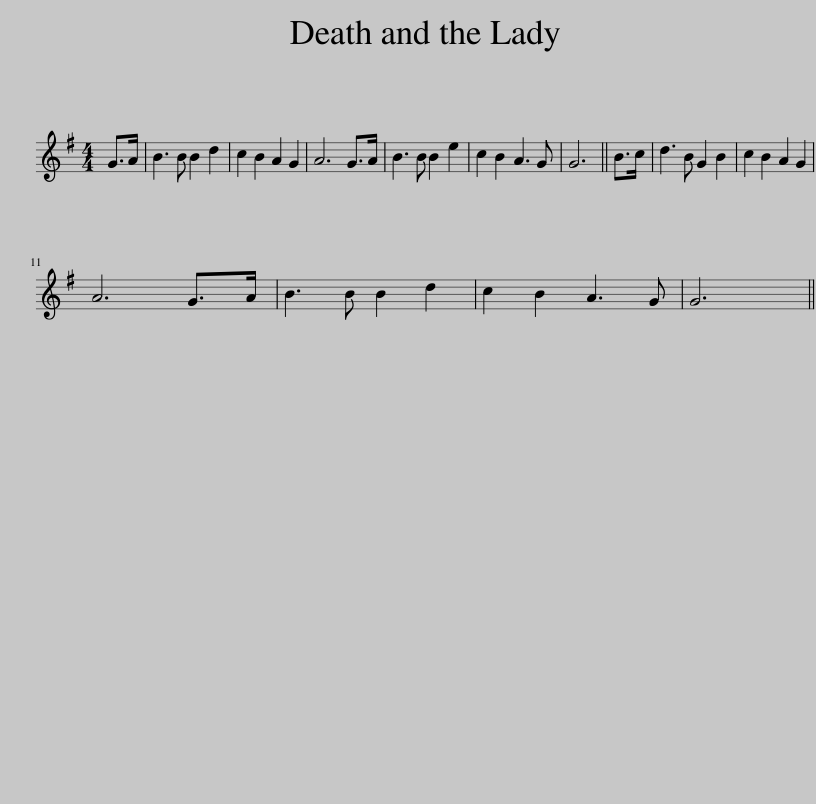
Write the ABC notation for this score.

X:1
L:1/8
M:4/4
I:linebreak $
K:G
V:1 treble
V:1
 G>A | B3 B B2 d2 | c2 B2 A2 G2 | A6 G>A | B3 B B2 e2 | %5
 c2 B2 A3 G | G6 || B>c | d3 B G2 B2 | c2 B2 A2 G2 |$ %10
 A6 G>A | B3 B B2 d2 | c2 B2 A3 G | G6 || %14
